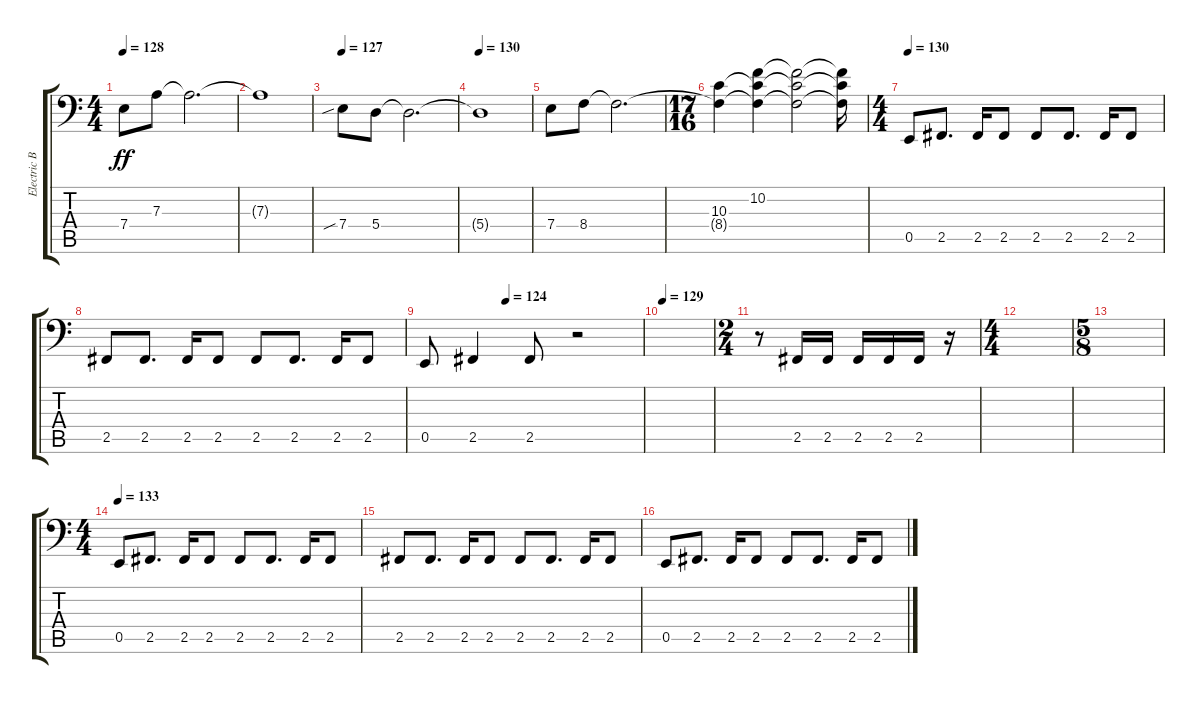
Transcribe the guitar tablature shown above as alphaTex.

\track ("Electric Bass" "Electric B") {instrument electricbassfinger}
\staff {score tabs}
\tuning (C3 G2 D2 A1 E1 B0) {hide}
\ts (4 4)
\tempo 128
\clef f4
\ks aminor
7.4.8{dy ff} 7.3.8 7.3{t}.2{d} |
7.3{t}.1 |
\tempo 127
7.4{sib}.8 5.4.8 5.4{t}.2{d} |
\tempo 130
5.4{t}.1 |
7.4.8 8.4.8 8.4{t}.2{d} |
\ts (17 16)
(10.3 8.4{t}).4 (10.2 10.3{t} 8.4{t}).4 (10.2{t} 10.3{t} 8.4{t}).2 (10.2{t} 10.3{t} 8.4{t}).16 |
\ts (4 4)
\tempo 130
0.5.8 2.5.8{d} 2.5.16 2.5.8 2.5.8 2.5.8{d} 2.5.16 2.5.8 |
2.5.8 2.5.8{d} 2.5.16 2.5.8 2.5.8 2.5.8{d} 2.5.16 2.5.8 |
\tempo (124 0.375)
0.5.8 2.5.4 2.5.8 r.2 |
\tempo 129
|
\ts (2 4)
r.8 2.5.16 2.5.16 2.5.16 2.5.16 2.5.16 r.16 |
\ts (4 4)
|
\ts (5 8)
|
\ts (4 4)
\tempo 133
0.5.8 2.5.8{d} 2.5.16 2.5.8 2.5.8 2.5.8{d} 2.5.16 2.5.8 |
2.5.8 2.5.8{d} 2.5.16 2.5.8 2.5.8 2.5.8{d} 2.5.16 2.5.8 |
0.5.8 2.5.8{d} 2.5.16 2.5.8 2.5.8 2.5.8{d} 2.5.16 2.5.8
